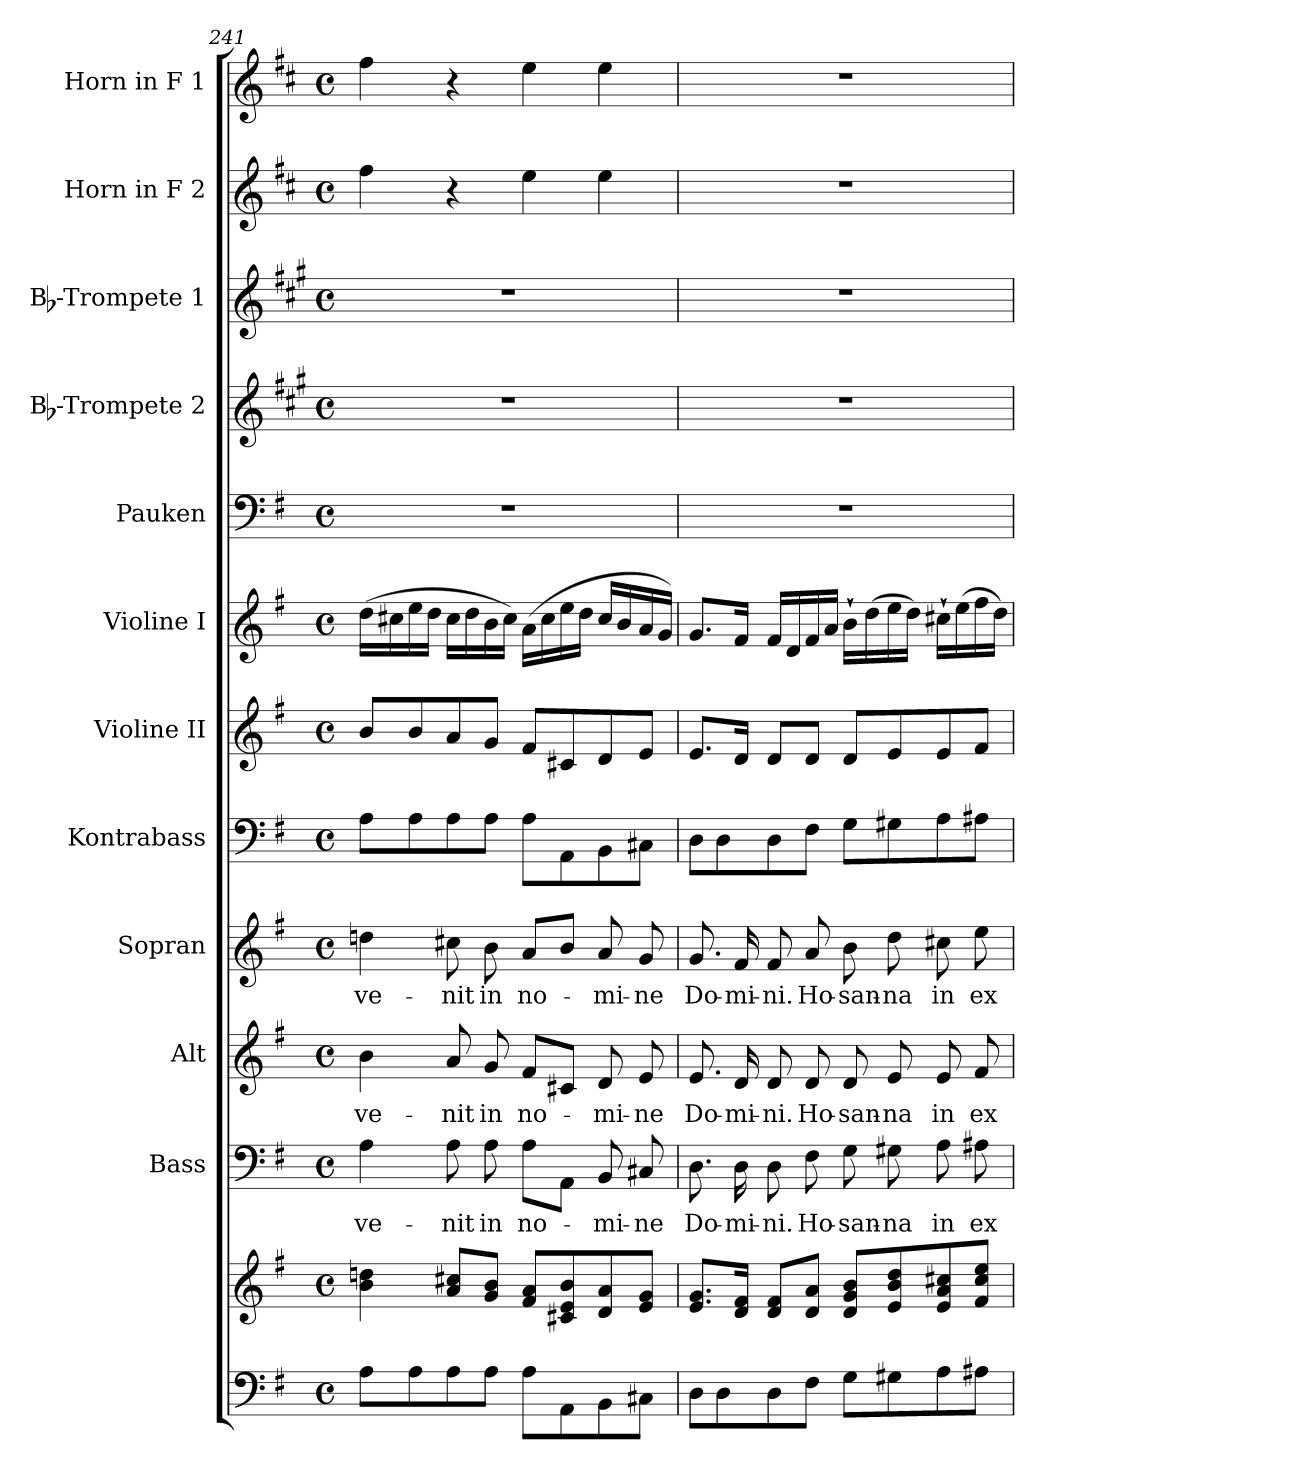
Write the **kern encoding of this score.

**kern	**kern	**kern	**text	**kern	**text	**kern	**text	**kern	**kern	**kern	**kern	**kern	**kern	**kern	**kern
*part12	*part12	*part11	*part11	*part10	*part10	*part9	*part9	*part8	*part7	*part6	*part5	*part4	*part3	*part2	*part1
*staff13	*staff12	*staff11	*staff11	*staff10	*staff10	*staff9	*staff9	*staff8	*staff7	*staff6	*staff5	*staff4	*staff3	*staff2	*staff1
*	*	*I"Bass	*	*I"Alt	*	*I"Sopran	*	*I"Kontrabass	*I"Violine II	*I"Violine I	*I"Pauken	*I"Bb-Trompete 2	*I"Bb-Trompete 1	*I"Horn in F 2	*I"Horn in F 1
*	*	*I'B.	*	*I'A.	*	*I'S.	*	*I'Kb.	*I'Vl. II	*I'Vl. I	*I'Pk.	*I'Bb Trp. 2	*I'Bb Trp. 1	*	*
*clefF4	*clefG2	*clefF4	*	*clefG2	*	*clefG2	*	*clefF4	*clefG2	*clefG2	*clefF4	*clefG2	*clefG2	*clefG2	*clefG2
*	*	*	*	*	*	*	*	*ITrd7c12	*	*	*	*ITrd1c2	*ITrd1c2	*ITrd4c7	*ITrd4c7
*k[f#]	*k[f#]	*k[f#]	*	*k[f#]	*	*k[f#]	*	*k[f#]	*k[f#]	*k[f#]	*k[f#]	*k[f#]	*k[f#]	*k[f#]	*k[f#]
*G:	*G:	*G:	*	*G:	*	*G:	*	*G:	*G:	*G:	*G:	*G:	*G:	*G:	*G:
*M4/4	*M4/4	*M4/4	*	*M4/4	*	*M4/4	*	*M4/4	*M4/4	*M4/4	*M4/4	*M4/4	*M4/4	*M4/4	*M4/4
*met(c)	*met(c)	*met(c)	*	*met(c)	*	*met(c)	*	*met(c)	*met(c)	*met(c)	*met(c)	*met(c)	*met(c)	*met(c)	*met(c)
=241	=241	=241	=241	=241	=241	=241	=241	=241	=241	=241	=241	=241	=241	=241	=241
!	!	!	!LO:LY:b	!	!LO:LY:b	!	!LO:LY:b	!	!	!	!	!	!	!	!
8A\L	4b\ 4ddn\	4A\	ve-	4b\	ve-	4ddn\	ve-	8AA\L	8b/L	(>16dd\LL	1r	1r	1r	4b\	4b\
.	.	.	.	.	.	.	.	.	.	16cc#X\	.	.	.	.	.
8A\	.	.	.	.	.	.	.	8AA\	8b/	16ee\	.	.	.	.	.
.	.	.	.	.	.	.	.	.	.	16dd\JJ	.	.	.	.	.
!	!	!	!LO:LY:b	!	!LO:LY:b	!	!LO:LY:b	!	!	!	!	!	!	!	!
8A\	8a/ 8cc#X/L	8A\	-nit	8a/	-nit	8cc#X\	-nit	8AA\	8a/	16cc#\LL	.	.	.	4r	4r
.	.	.	.	.	.	.	.	.	.	16dd\	.	.	.	.	.
!	!	!	!LO:LY:b	!	!LO:LY:b	!	!LO:LY:b	!	!	!	!	!	!	!	!
8A\J	8g/ 8b/J	8A\	in	8g/	in	8b\	in	8AA\J	8g/J	16b\	.	.	.	.	.
.	.	.	.	.	.	.	.	.	.	16cc#\JJ)	.	.	.	.	.
!	!	!	!LO:LY:b	!	!LO:LY:b	!	!LO:LY:b	!	!	!	!	!	!	!	!
8A\L	8f#/ 8a/L	8A\L	no-	8f#/L	no-	8a/L	no-	8AA\L	8f#/L	(>16a\LL	.	.	.	4a\	4a\
.	.	.	.	.	.	.	.	.	.	16cc#\	.	.	.	.	.
8AA\	8c#X/ 8e/ 8b/	8AA\J	.	8c#X/J	.	8b/J	.	8AAA\	8c#X/	16ee\	.	.	.	.	.
.	.	.	.	.	.	.	.	.	.	16dd\JJ	.	.	.	.	.
!	!	!	!LO:LY:b	!	!LO:LY:b	!	!LO:LY:b	!	!	!	!	!	!	!	!
8BB\	8d/ 8a/	8BB/	-mi-	8d/	-mi-	8a/	-mi-	8BBB\	8d/	16cc#/LL	.	.	.	4a\	4a\
.	.	.	.	.	.	.	.	.	.	16b/	.	.	.	.	.
!	!	!	!LO:LY:b	!	!LO:LY:b	!	!LO:LY:b	!	!	!	!	!	!	!	!
8C#X\J	8e/ 8g/J	8C#X/	-ne	8e/	-ne	8g/	-ne	8CC#X\J	8e/J	16a/	.	.	.	.	.
.	.	.	.	.	.	.	.	.	.	16g/JJ)	.	.	.	.	.
=242	=242	=242	=242	=242	=242	=242	=242	=242	=242	=242	=242	=242	=242	=242	=242
!	!	!	!LO:LY:b	!	!LO:LY:b	!	!LO:LY:b	!	!	!	!	!	!	!	!
8D\L	8.e/ 8.g/L	8.D\	Do-	8.e/	Do-	8.g/	Do-	8DD\L	8.e/L	8.g/L	1r	1r	1r	1r	1r
8D\	.	.	.	.	.	.	.	8DD\	.	.	.	.	.	.	.
!	!	!	!LO:LY:b	!	!LO:LY:b	!	!LO:LY:b	!	!	!	!	!	!	!	!
.	16d/ 16f#/Jk	16D\	-mi-	16d/	-mi-	16f#/	-mi-	.	16d/Jk	16f#/Jk	.	.	.	.	.
!	!	!	!LO:LY:b	!	!LO:LY:b	!	!LO:LY:b	!	!	!	!	!	!	!	!
8D\	8d/ 8f#/L	8D\	-ni.	8d/	-ni.	8f#/	-ni.	8DD\	8d/L	16f#/LL	.	.	.	.	.
.	.	.	.	.	.	.	.	.	.	16d/	.	.	.	.	.
!	!	!	!LO:LY:b	!	!LO:LY:b	!	!LO:LY:b	!	!	!	!	!	!	!	!
8F#\J	8d/ 8a/J	8F#\	Ho-	8d/	Ho-	8a/	Ho-	8FF#\J	8d/J	16f#/	.	.	.	.	.
.	.	.	.	.	.	.	.	.	.	16a/JJ	.	.	.	.	.
!	!	!	!LO:LY:b	!	!LO:LY:b	!	!LO:LY:b	!	!	!	!	!	!	!	!
8G\L	8d/ 8g/ 8b/L	8G\	-san-	8d/	-san-	8b\	-san-	8GG\L	8d/L	16b`>\LL	.	.	.	.	.
.	.	.	.	.	.	.	.	.	.	(>16dd\	.	.	.	.	.
!	!	!	!LO:LY:b	!	!LO:LY:b	!	!LO:LY:b	!	!	!	!	!	!	!	!
8G#X\	8e/ 8b/ 8dd/	8G#X\	-na	8e/	-na	8dd\	-na	8GG#X\	8e/	16ee\	.	.	.	.	.
.	.	.	.	.	.	.	.	.	.	16dd\JJ)	.	.	.	.	.
!	!	!	!LO:LY:b	!	!LO:LY:b	!	!LO:LY:b	!	!	!	!	!	!	!	!
8A\	8e/ 8a/ 8cc#X/	8A\	in	8e/	in	8cc#X\	in	8AA\	8e/	16cc#X`>\LL	.	.	.	.	.
.	.	.	.	.	.	.	.	.	.	(>16ee\	.	.	.	.	.
!	!	!	!LO:LY:b	!	!LO:LY:b	!	!LO:LY:b	!	!	!	!	!	!	!	!
8A#X\J	8f#/ 8cc#/ 8ee/J	8A#X\	ex-	8f#/	ex-	8ee\	ex-	8AA#X\J	8f#/J	16ff#\	.	.	.	.	.
.	.	.	.	.	.	.	.	.	.	16dd\JJ)	.	.	.	.	.
=	=	=	=	=	=	=	=	=	=	=	=	=	=	=	=
*-	*-	*-	*-	*-	*-	*-	*-	*-	*-	*-	*-	*-	*-	*-	*-
